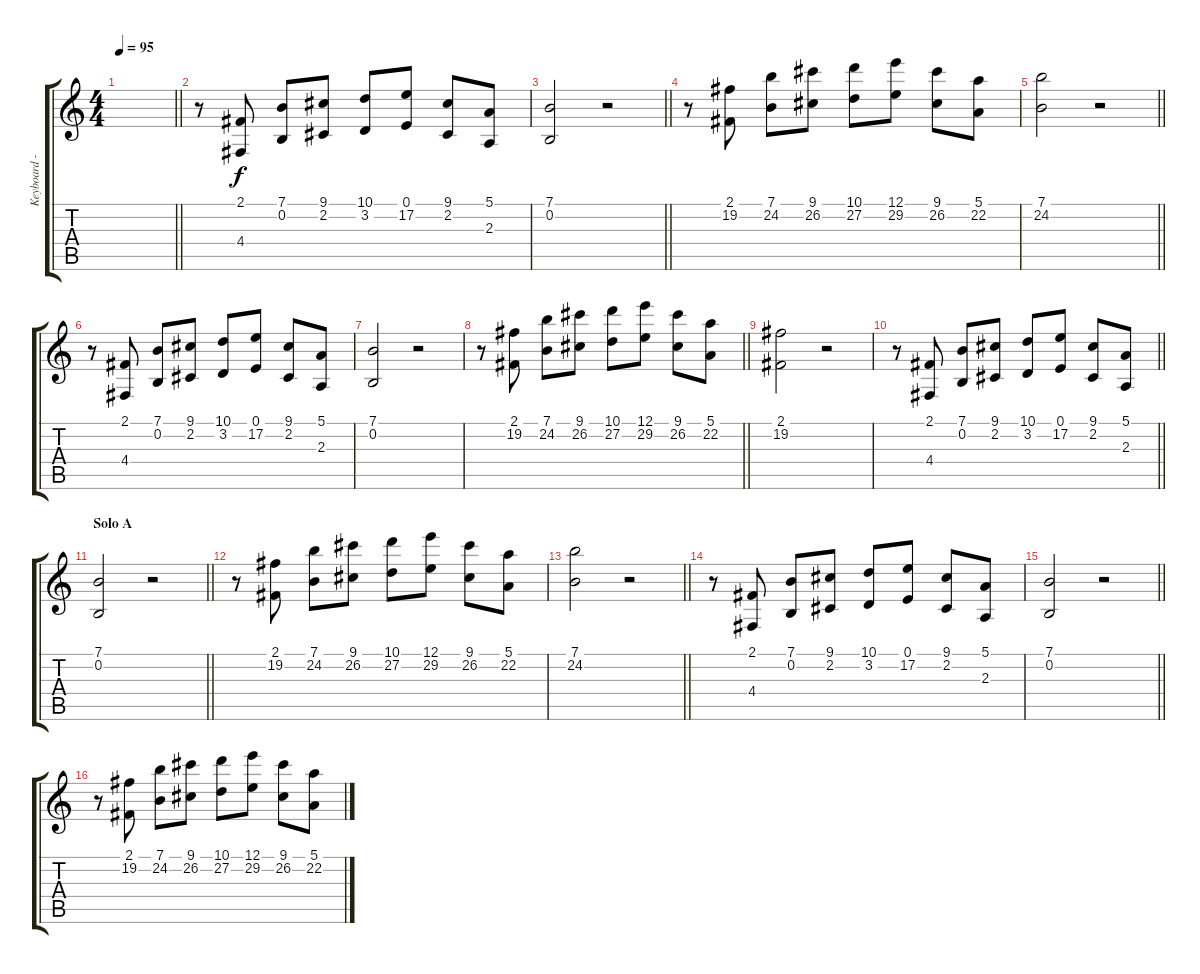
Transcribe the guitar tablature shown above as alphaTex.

\track ("Keyboard - Lead (Miro)" "Keyboard -") {instrument flute}
\staff {score tabs}
\tuning (E4 B3 G3 D3 A2 E2) {hide}
\ts (4 4)
\tempo 95
\clef g2
\barLineRight lightlight
\ks c
|
r.8 (2.1 4.4).8{volume 16 instrument tubularbells} (7.1 0.2).8 (9.1 2.2).8 (10.1 3.2).8 (0.1 17.2).8 (9.1 2.2).8 (5.1 2.3).8 |
\barLineRight lightlight
(7.1 0.2).2 r.2 |
r.8 (2.1 19.2).8 (7.1 24.2).8 (9.1 26.2).8 (10.1 27.2).8 (12.1 29.2).8 (9.1 26.2).8 (5.1 22.2).8 |
\barLineRight lightlight
(7.1 24.2).2 r.2 |
r.8 (2.1 4.4).8{volume 16} (7.1 0.2).8 (9.1 2.2).8 (10.1 3.2).8 (0.1 17.2).8 (9.1 2.2).8 (5.1 2.3).8 |
(7.1 0.2).2 r.2 |
\barLineRight lightlight
r.8 (2.1 19.2).8 (7.1 24.2).8 (9.1 26.2).8 (10.1 27.2).8 (12.1 29.2).8 (9.1 26.2).8 (5.1 22.2).8 |
(2.1 19.2).2 r.2 |
\barLineRight lightlight
r.8 (2.1 4.4).8{volume 16} (7.1 0.2).8 (9.1 2.2).8 (10.1 3.2).8 (0.1 17.2).8 (9.1 2.2).8 (5.1 2.3).8 |
\section ("" "Solo A")
\barLineRight lightlight
(7.1 0.2).2 r.2 |
r.8 (2.1 19.2).8 (7.1 24.2).8 (9.1 26.2).8 (10.1 27.2).8 (12.1 29.2).8 (9.1 26.2).8 (5.1 22.2).8 |
\barLineRight lightlight
(7.1 24.2).2 r.2 |
r.8 (2.1 4.4).8{volume 16} (7.1 0.2).8 (9.1 2.2).8 (10.1 3.2).8 (0.1 17.2).8 (9.1 2.2).8 (5.1 2.3).8 |
\barLineRight lightlight
(7.1 0.2).2 r.2 |
r.8 (2.1 19.2).8 (7.1 24.2).8 (9.1 26.2).8 (10.1 27.2).8 (12.1 29.2).8 (9.1 26.2).8 (5.1 22.2).8
